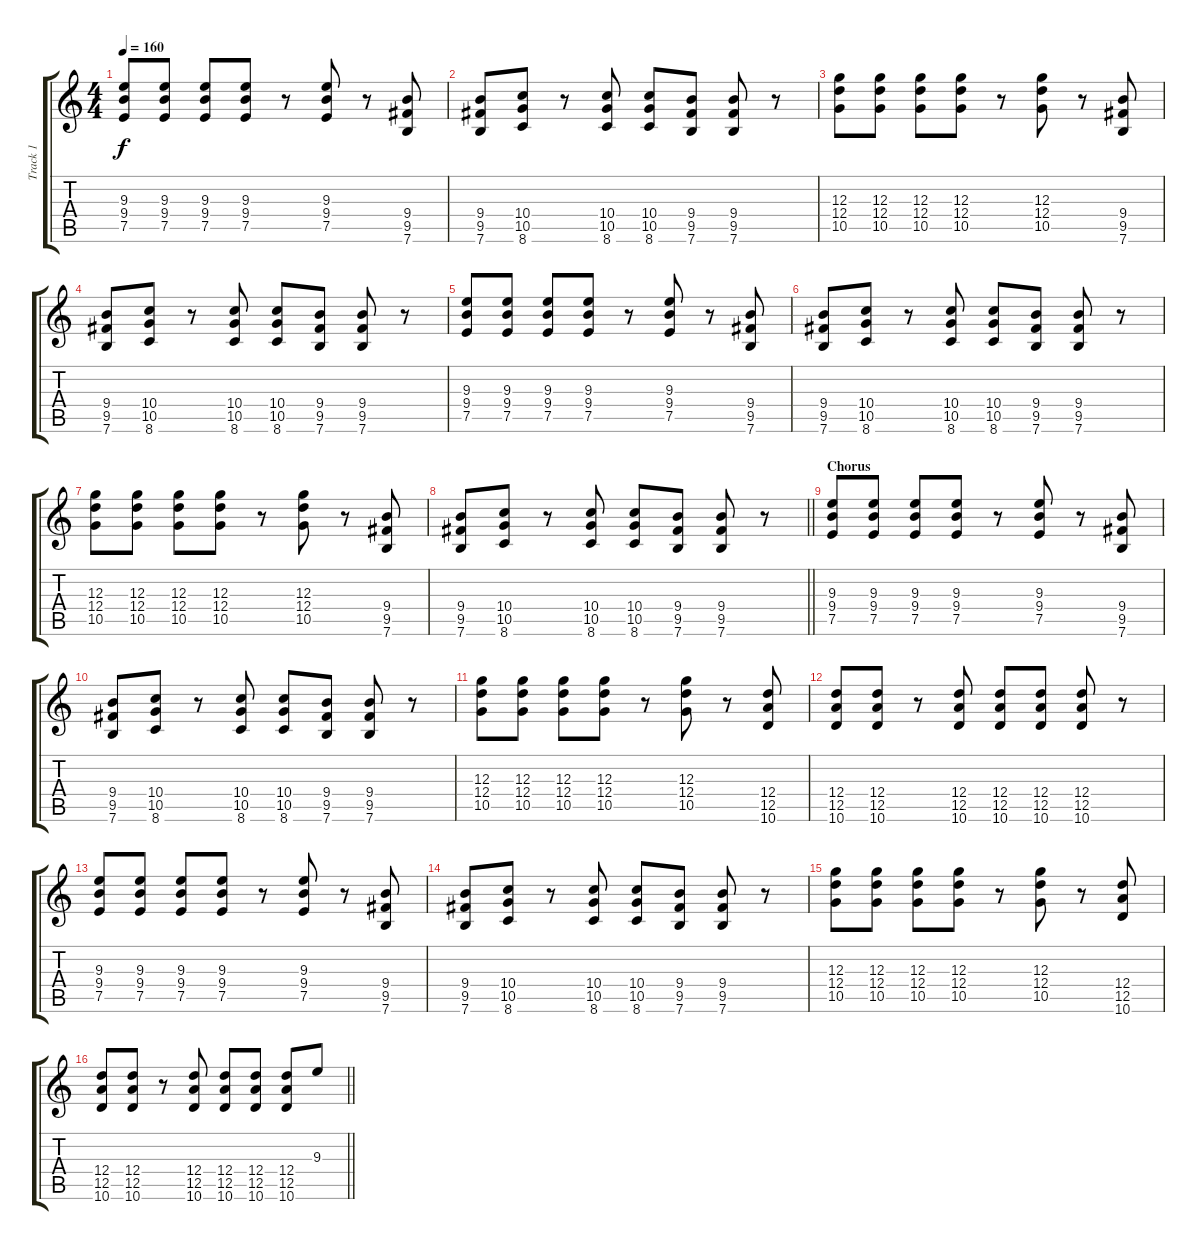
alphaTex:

\track ("Track 1" "Track 1") {instrument distortionguitar}
\staff {score tabs}
\tuning (E4 B3 G3 D3 A2 E2) {hide}
\ts (4 4)
\tempo 160
\clef g2
\ks c
(9.3 9.4 7.5).8{dy f} (9.3 9.4 7.5).8 (9.3 9.4 7.5).8 (9.3 9.4 7.5).8 r.8 (9.3 9.4 7.5).8 r.8 (9.4 9.5 7.6).8 |
(9.4 9.5 7.6).8 (10.4 10.5 8.6).8 r.8 (10.4 10.5 8.6).8 (10.4 10.5 8.6).8 (9.4 9.5 7.6).8 (9.4 9.5 7.6).8 r.8 |
(12.3 12.4 10.5).8 (12.3 12.4 10.5).8 (12.3 12.4 10.5).8 (12.3 12.4 10.5).8 r.8 (12.3 12.4 10.5).8 r.8 (9.4 9.5 7.6).8 |
(9.4 9.5 7.6).8 (10.4 10.5 8.6).8 r.8 (10.4 10.5 8.6).8 (10.4 10.5 8.6).8 (9.4 9.5 7.6).8 (9.4 9.5 7.6).8 r.8 |
(9.3 9.4 7.5).8 (9.3 9.4 7.5).8 (9.3 9.4 7.5).8 (9.3 9.4 7.5).8 r.8 (9.3 9.4 7.5).8 r.8 (9.4 9.5 7.6).8 |
(9.4 9.5 7.6).8 (10.4 10.5 8.6).8 r.8 (10.4 10.5 8.6).8 (10.4 10.5 8.6).8 (9.4 9.5 7.6).8 (9.4 9.5 7.6).8 r.8 |
(12.3 12.4 10.5).8 (12.3 12.4 10.5).8 (12.3 12.4 10.5).8 (12.3 12.4 10.5).8 r.8 (12.3 12.4 10.5).8 r.8 (9.4 9.5 7.6).8 |
\barLineRight lightlight
(9.4 9.5 7.6).8 (10.4 10.5 8.6).8 r.8 (10.4 10.5 8.6).8 (10.4 10.5 8.6).8 (9.4 9.5 7.6).8 (9.4 9.5 7.6).8 r.8 |
\section ("" "Chorus")
(9.3 9.4 7.5).8 (9.3 9.4 7.5).8 (9.3 9.4 7.5).8 (9.3 9.4 7.5).8 r.8 (9.3 9.4 7.5).8 r.8 (9.4 9.5 7.6).8 |
(9.4 9.5 7.6).8 (10.4 10.5 8.6).8 r.8 (10.4 10.5 8.6).8 (10.4 10.5 8.6).8 (9.4 9.5 7.6).8 (9.4 9.5 7.6).8 r.8 |
(12.3 12.4 10.5).8 (12.3 12.4 10.5).8 (12.3 12.4 10.5).8 (12.3 12.4 10.5).8 r.8 (12.3 12.4 10.5).8 r.8 (12.4 12.5 10.6).8 |
(12.4 12.5 10.6).8 (12.4 12.5 10.6).8 r.8 (12.4 12.5 10.6).8 (12.4 12.5 10.6).8 (12.4 12.5 10.6).8 (12.4 12.5 10.6).8 r.8 |
(9.3 9.4 7.5).8 (9.3 9.4 7.5).8 (9.3 9.4 7.5).8 (9.3 9.4 7.5).8 r.8 (9.3 9.4 7.5).8 r.8 (9.4 9.5 7.6).8 |
(9.4 9.5 7.6).8 (10.4 10.5 8.6).8 r.8 (10.4 10.5 8.6).8 (10.4 10.5 8.6).8 (9.4 9.5 7.6).8 (9.4 9.5 7.6).8 r.8 |
(12.3 12.4 10.5).8 (12.3 12.4 10.5).8 (12.3 12.4 10.5).8 (12.3 12.4 10.5).8 r.8 (12.3 12.4 10.5).8 r.8 (12.4 12.5 10.6).8 |
\barLineRight lightlight
(12.4 12.5 10.6).8 (12.4 12.5 10.6).8 r.8 (12.4 12.5 10.6).8 (12.4 12.5 10.6).8 (12.4 12.5 10.6).8 (12.4 12.5 10.6).8 9.3.8
